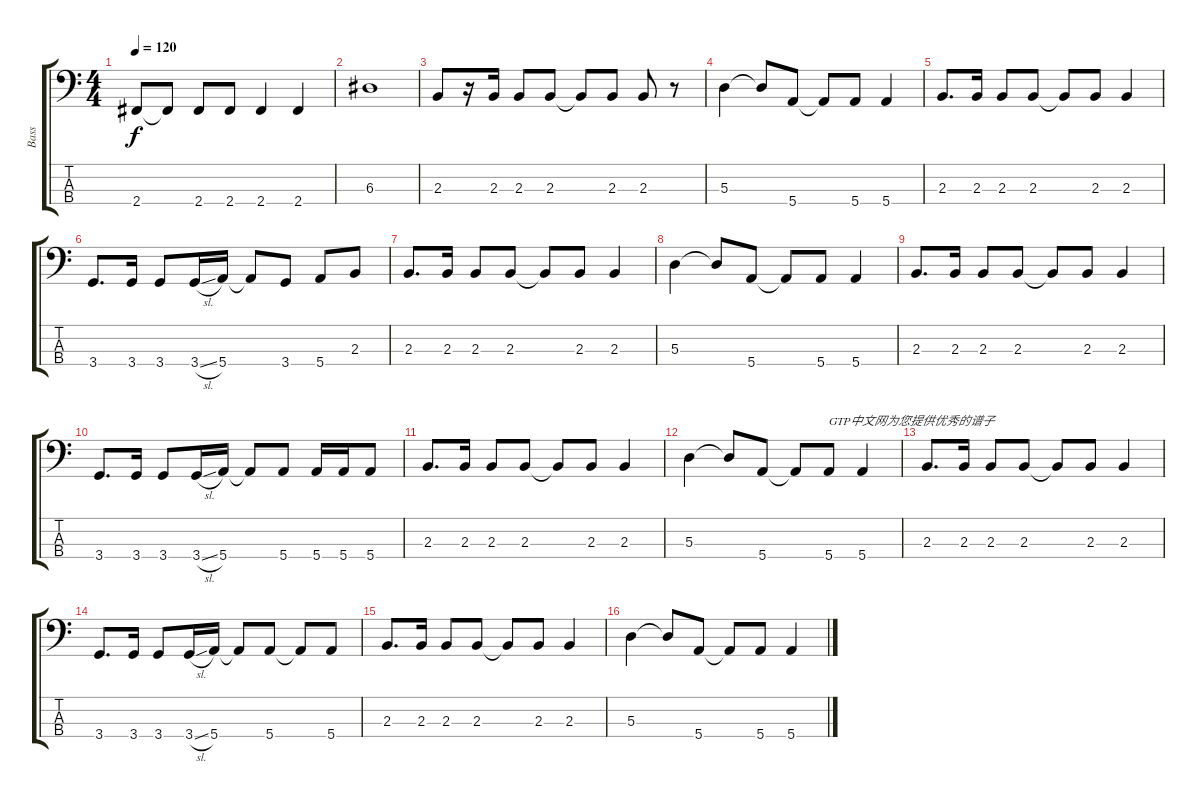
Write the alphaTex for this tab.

\track ("Bass" "Bass") {instrument electricbassfinger}
\staff {score tabs}
\tuning (G2 D2 A1 E1) {hide}
\ts (4 4)
\tempo 120
\clef f4
\ks c
2.4.8{dy f} 2.4{t}.8 2.4.8 2.4.8 2.4.4 2.4.4 |
6.3.1 |
2.3.8 r.16 2.3.16 2.3.8 2.3.8 2.3{t}.8 2.3.8 2.3.8 r.8 |
5.3.4 5.3{t}.8 5.4.8 5.4{t}.8 5.4.8 5.4.4 |
2.3.8{d} 2.3.16 2.3.8 2.3.8 2.3{t}.8 2.3.8 2.3.4 |
3.4.8{d} 3.4.16 3.4.8 3.4{sl}.16 5.4.16 5.4{t}.8 3.4.8 5.4.8 2.3.8 |
2.3.8{d} 2.3.16 2.3.8 2.3.8 2.3{t}.8 2.3.8 2.3.4 |
5.3.4 5.3{t}.8 5.4.8 5.4{t}.8 5.4.8 5.4.4 |
2.3.8{d} 2.3.16 2.3.8 2.3.8 2.3{t}.8 2.3.8 2.3.4 |
3.4.8{d} 3.4.16 3.4.8 3.4{sl}.16 5.4.16 5.4{t}.8 5.4.8 5.4.16 5.4.16 5.4.8 |
2.3.8{d} 2.3.16 2.3.8 2.3.8 2.3{t}.8 2.3.8 2.3.4 |
5.3.4 5.3{t}.8 5.4.8 5.4{t}.8 5.4.8{txt "GTP中文网为您提供优秀的谱子"} 5.4.4 |
2.3.8{d} 2.3.16 2.3.8 2.3.8 2.3{t}.8 2.3.8 2.3.4 |
3.4.8{d} 3.4.16 3.4.8 3.4{sl}.16 5.4.16 5.4{t}.8 5.4.8 5.4{t}.8 5.4.8 |
2.3.8{d} 2.3.16 2.3.8 2.3.8 2.3{t}.8 2.3.8 2.3.4 |
5.3.4 5.3{t}.8 5.4.8 5.4{t}.8 5.4.8 5.4.4
